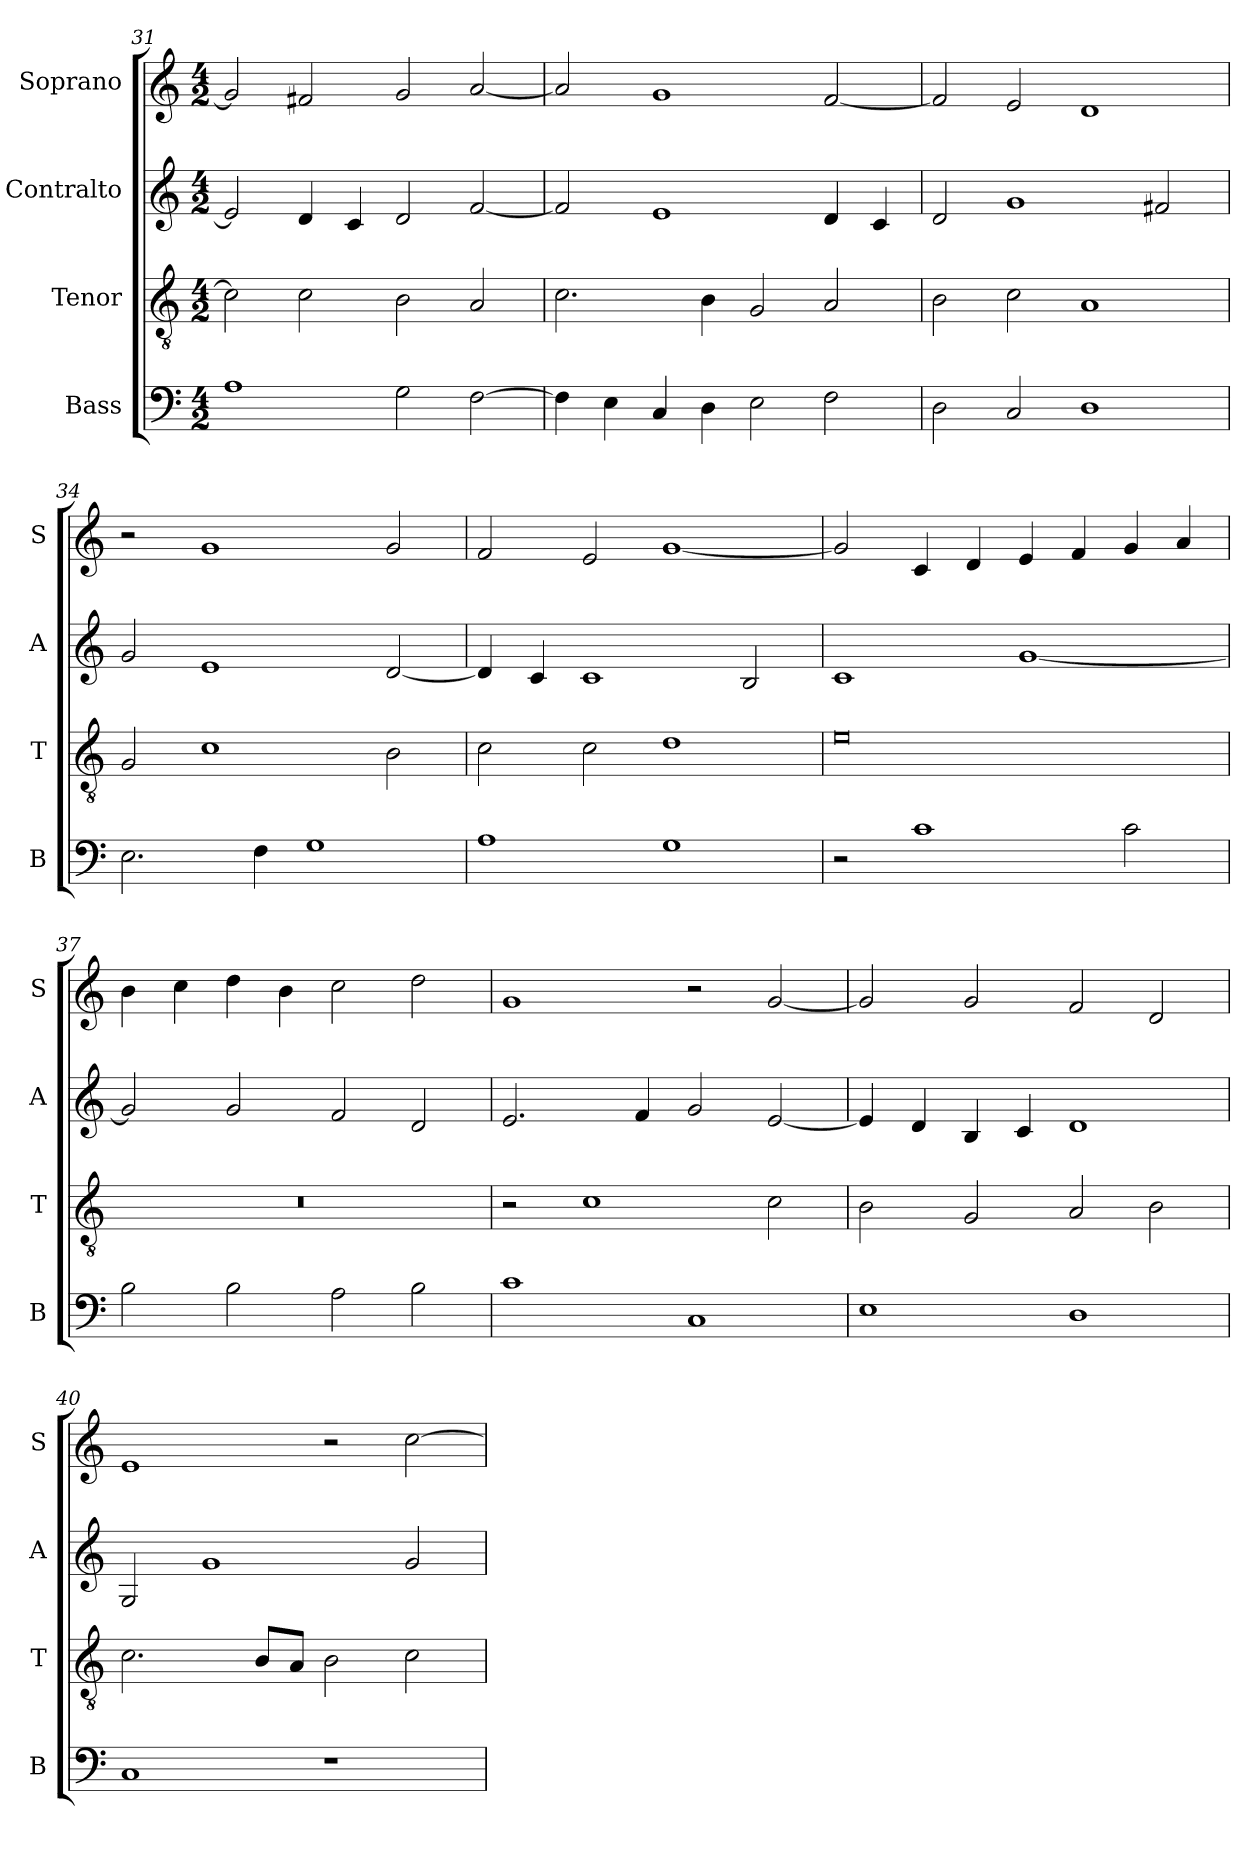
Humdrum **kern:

**kern	**kern	**kern	**kern
*part4	*part3	*part2	*part1
*staff4	*staff3	*staff2	*staff1
*I"Bass	*I"Tenor	*I"Contralto	*I"Soprano
*I'B	*I'T	*I'A	*I'S
*clefF4	*clefGv2	*clefG2	*clefG2
*k[]	*k[]	*k[]	*k[]
*C:ion	*C:ion	*C:ion	*C:ion
*M4/2	*M4/2	*M4/2	*M4/2
=31	=31	=31	=31
1A	2c]	2e]	2g]
.	2c	4d	2f#X
.	.	4c	.
2G	2B	2d	2g
[2F	2A	[2f	[2a
=32	=32	=32	=32
4F]	2.c	2f]	2a]
4E	.	.	.
4C	.	1e	1g
4D	4B	.	.
2E	2G	.	.
2F	2A	4d	[2f
.	.	4c	.
=33	=33	=33	=33
2D	2B	2d	2f]
2C	2c	1g	2e
1D	1A	.	1d
.	.	2f#X	.
=34	=34	=34	=34
2.E	2G	2g	2r
.	1c	1e	1g
4F	.	.	.
1G	.	.	.
.	2B	[2d	2g
=35	=35	=35	=35
1A	2c	4d]	2f
.	.	4c	.
.	2c	1c	2e
1G	1d	.	[1g
.	.	2B	.
=36	=36	=36	=36
2r	0e	1c	2g]
1c	.	.	4c
.	.	.	4d
.	.	[1g	4e
.	.	.	4f
2c	.	.	4g
.	.	.	4a
=37	=37	=37	=37
2B	0r	2g]	4b
.	.	.	4cc
2B	.	2g	4dd
.	.	.	4b
2A	.	2f	2cc
2B	.	2d	2dd
=38	=38	=38	=38
1c	2r	2.e	1g
.	1c	.	.
.	.	4f	.
1C	.	2g	2r
.	2c	[2e	[2g
=39	=39	=39	=39
1E	2B	4e]	2g]
.	.	4d	.
.	2G	4B	2g
.	.	4c	.
1D	2A	1d	2f
.	2B	.	2d
=40	=40	=40	=40
1C	2.c	2G	1e
.	.	1g	.
.	8B/L	.	.
.	8A/J	.	.
1r	2B	.	2r
.	2c	2g	[2cc
=	=	=	=
*-	*-	*-	*-
